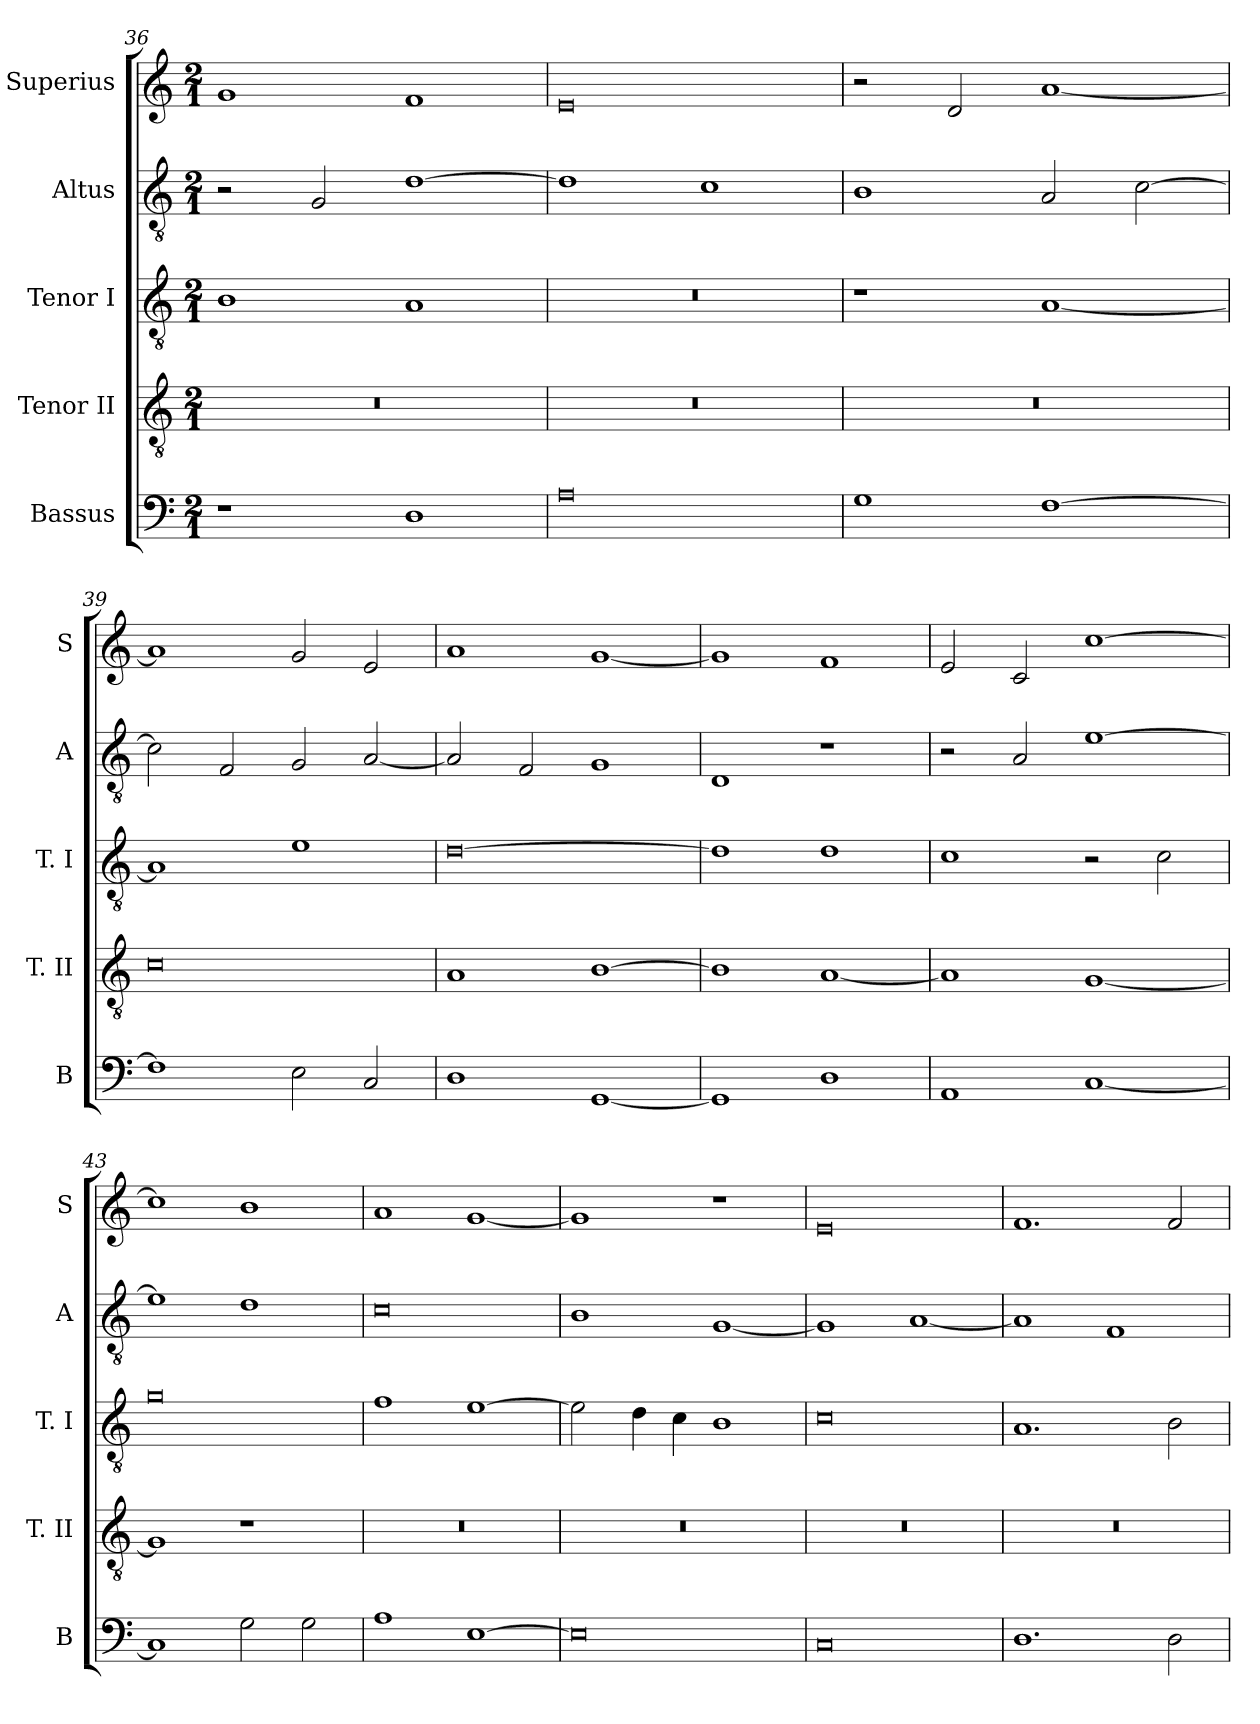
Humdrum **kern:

**kern	**kern	**kern	**kern	**kern
*part5	*part4	*part3	*part2	*part1
*staff5	*staff4	*staff3	*staff2	*staff1
*I"Bassus	*I"Tenor II	*I"Tenor I	*I"Altus	*I"Superius
*I'B	*I'T. II	*I'T. I	*I'A	*I'S
*clefF4	*clefGv2	*clefGv2	*clefGv2	*clefG2
*k[]	*k[]	*k[]	*k[]	*k[]
*C:	*C:	*C:	*C:	*C:
*M2/1	*M2/1	*M2/1	*M2/1	*M2/1
=36	=36	=36	=36	=36
1r	0r	1B	2r	1g
.	.	.	2G	.
1D	.	1A	[1d	1f
=37	=37	=37	=37	=37
0A	0r	0r	1d]	0e
.	.	.	1c	.
=38	=38	=38	=38	=38
1G	0r	1r	1B	2r
.	.	.	.	2d
[1F	.	[1A	2A	[1a
.	.	.	[2c	.
=39	=39	=39	=39	=39
1F]	0c	1A]	2c]	1a]
.	.	.	2F	.
2E	.	1e	2G	2g
2C	.	.	[2A	2e
=40	=40	=40	=40	=40
1D	1A	[0d	2A]	1a
.	.	.	2F	.
[1GG	[1B	.	1G	[1g
=41	=41	=41	=41	=41
1GG]	1B]	1d]	1D	1g]
1D	[1A	1d	1r	1f
=42	=42	=42	=42	=42
1AA	1A]	1c	2r	2e
.	.	.	2A	2c
[1C	[1G	2r	[1e	[1cc
.	.	2c	.	.
=43	=43	=43	=43	=43
1C]	1G]	0g	1e]	1cc]
2G	1r	.	1d	1b
2G	.	.	.	.
=44	=44	=44	=44	=44
1A	0r	1f	0c	1a
[1E	.	[1e	.	[1g
=45	=45	=45	=45	=45
0E]	0r	2e]	1B	1g]
.	.	4d	.	.
.	.	4c	.	.
.	.	1B	[1G	1r
=46	=46	=46	=46	=46
0C	0r	0c	1G]	0e
.	.	.	[1A	.
=47	=47	=47	=47	=47
1.D	0r	1.A	1A]	1.f
.	.	.	1F	.
2D	.	2B	.	2f
=	=	=	=	=
*-	*-	*-	*-	*-
